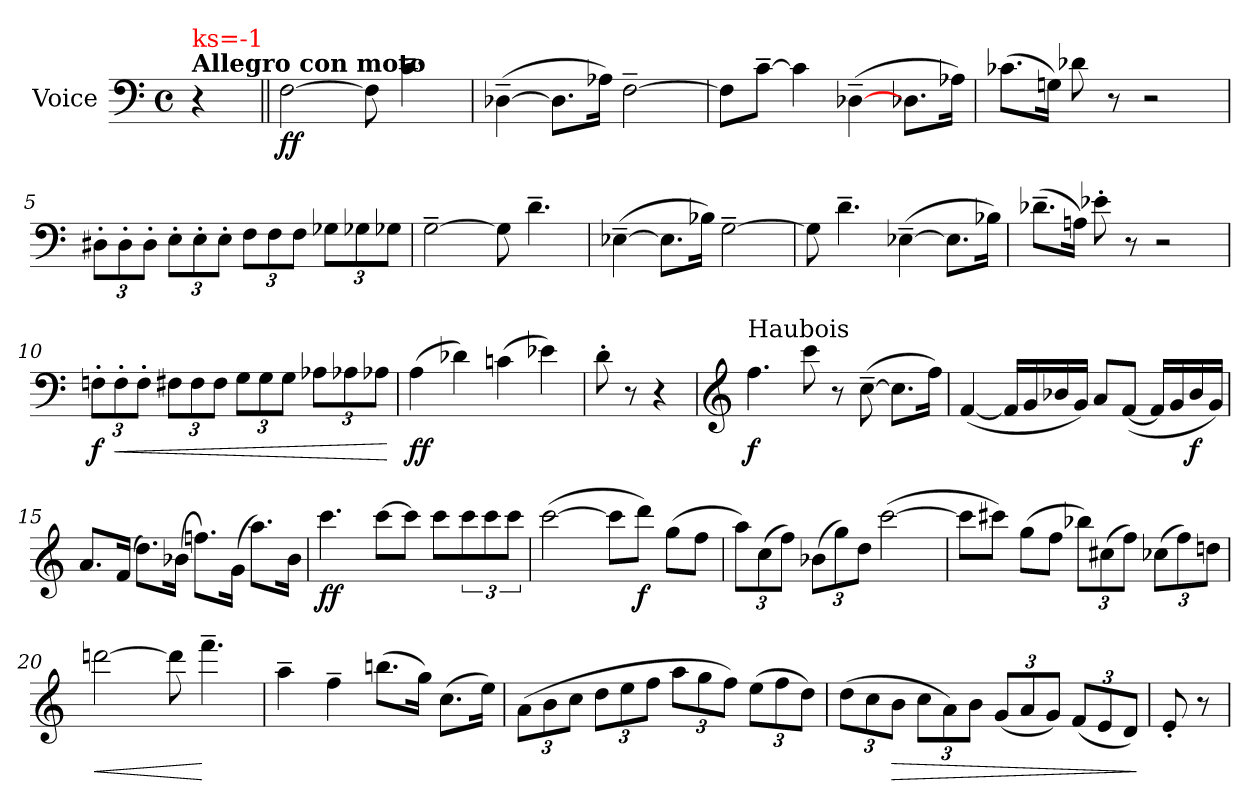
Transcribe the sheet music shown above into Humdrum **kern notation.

**kern	**dynam
*part1	*part1
*staff1	*staff1
*I"Voice	*
*clefF4	*
*k[]	*
*C:	*
*M4/4	*
*met(c)	*
=	=
!LO:TX:a:B:t=Allegro con moto	!
!LO:TX:a:color=#FF0000:t=ks=-1	!
4r	.
=1||	=1||
!	!LO:DY:b
[2F\	ff
8F\]	.
*MM138	*
4.c~>\	.
=2	=2
(>[4D-X~>\	.
8.D-\L]	.
16A-X\Jk)	.
[2F~>\	.
=3	=3
8F\L]	.
[8c~>\J	.
4c\]	.
(>[4D-X~>\	.
8.D-Xi\L	.
16A-Xi\Jk)	.
=4	=4
(>8.c-Xi\L	.
16Gn\Jk)	.
8d-Xi\	.
8r	.
2r	.
!!LO:LB:g=z
=5	=5
12D#X'>\L	.
12D#'>\	.
12D#'>\J	.
12E'>\L	.
12E'>\	.
12E'>\J	.
12F\L	.
12F\	.
12F\J	.
12G-Xi\L	.
12G-Xi\	.
12G-Xi\J	.
!!LO:LB:g=z
=6	=6
[2G~>\	.
8G\]	.
4.d~>\	.
=7	=7
(>[4E-X~>\	.
8.E-\L]	.
16B-X\Jk)	.
[2G~>\	.
=8	=8
8G\]	.
4.d~>\	.
(>[4E-X~>\	.
8.E-\L]	.
16B-X\Jk)	.
=9	=9
(>8.d-X~>i\L	.
16An\Jk)	.
8e-X'>i\	.
8r	.
2r	.
=10	=10
*Xbrackettup	*
!	!LO:DY:b
12Fn'>\L	f
!	!LO:HP:b
12F'>\	<
12F'>\J	.
*brackettup	*
12F#X\L	.
12F#\	.
12F#\J	.
12G\L	.
12G\	.
12G\J	.
12A-Xi\L	.
12A-Xi\	.
12A-Xi\J	.
.	[
!!LO:LB:g=z
=11	=11
!	!LO:DY:b
(>4A\	ff
4d-Xi\)	.
(>4cn\	.
4e-X\)	.
=12	=12
8d'>\	.
8r	.
4r	.
=13	=13
*clefG2	*
!LO:TX:a:t=Haubois	!
!	!LO:DY:b
4.ff\	f
8ccc\	.
8r	.
(>[8cc~>\	.
8.cc\L]	.
16ff\Jk)	.
=14	=14
(<[4f/	.
16f/LL]	.
16g/	.
16b-X/	.
16g/JJ)	.
8a/L	.
(<[8f/J	.
16f/LL]	.
16g/	.
!	!LO:DY:b
16b-/	f
16g/JJ)	.
!!LO:LB:g=z
=15	=15
8.a/L	.
(16f/Jk	.
8.dd\L)	.
(>16b-X\Jk	.
8.ffn\L)	.
(>16g\Jk	.
8.aa\L)	.
16b-\Jk	.
!!LO:LB:g=z
=16	=16
!	!LO:DY:b
4.ccc\	ff
[8ccc\L	.
8ccc\J]	.
8ccc\L	.
12ccc\	.
12ccc\	.
12ccc\J	.
=17	=17
(>[2ccc\	.
8ccc\L]	.
!	!LO:DY:b
8ddd\J)	f
(>8gg\L	.
8ff\J	.
=18	=18
12aa\L)	.
(>12cc\	.
12ff\J)	.
(>12b-X\L	.
12gg\)	.
12dd\J	.
(>[2ccc\	.
=19	=19
8ccc\L]	.
8ccc#Xi\J)	.
(>8gg\L	.
8ff\J	.
12bb-X\L)	.
(>12cc#Xi\	.
12ff\J)	.
(>12cc-Xi\L	.
12ff\)	.
12ddn\J	.
!!LO:LB:g=z
=20	=20
!	!LO:HP:b
[2dddn\	<
8ddd\]	.
4.fff~>\	[
=21	=21
4aa~>\	.
4ff~>\	.
(>8.bbn\L	.
16gg\Jk)	.
(>8.cc\L	.
16ee\Jk)	.
=22	=22
(>12a\L	.
12b\	.
12cc\J	.
12dd\L	.
12ee\	.
12ff\J	.
12aa\L	.
12gg\	.
12ff\J)	.
(>12ee\L	.
12ff\	.
12dd\J)	.
=23	=23
(>12dd\L	.
12cc\	.
!	!LO:HP:b
12b\J	>
12cc\L	.
12a\)	.
12b\J	.
(<12g/L	.
12a/	.
12g/J)	.
(<12f/L	.
12e/	.
12d/J)	.
.	]
!!LO:LB:g=z
=24	=24
8e'</	.
8r	.
=	=
*-	*-
